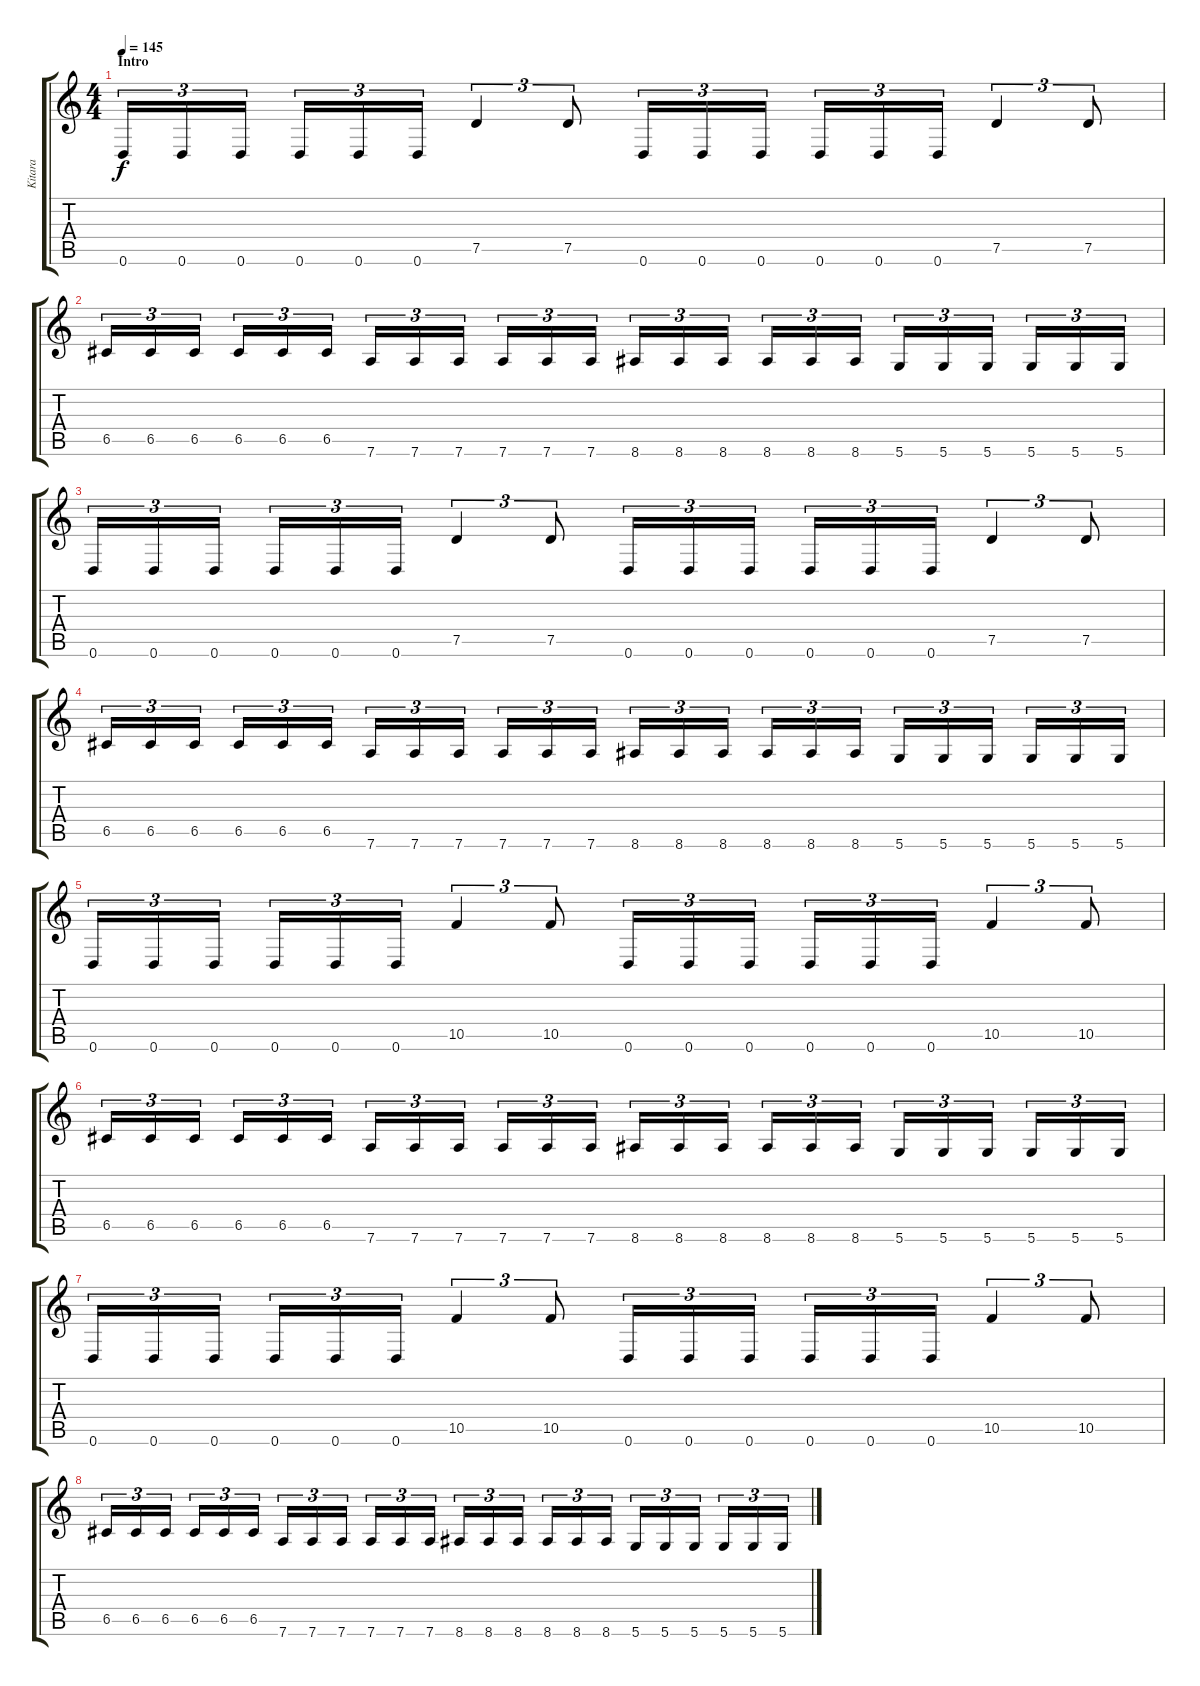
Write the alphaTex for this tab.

\track ("Kitara" "Kitara") {instrument distortionguitar}
\staff {score tabs}
\tuning (D4 A3 F3 C3 G2 D2) {hide}
\ts (4 4)
\section ("" "Intro")
\tempo 145
\clef g2
\ks c
0.6.16{tu (3 2) dy f instrument distortionguitar} 0.6.16{tu (3 2)} 0.6.16{tu (3 2)} 0.6.16{tu (3 2)} 0.6.16{tu (3 2)} 0.6.16{tu (3 2)} 7.5.4{tu (3 2)} 7.5.8{tu (3 2)} 0.6.16{tu (3 2)} 0.6.16{tu (3 2)} 0.6.16{tu (3 2)} 0.6.16{tu (3 2)} 0.6.16{tu (3 2)} 0.6.16{tu (3 2)} 7.5.4{tu (3 2)} 7.5.8{tu (3 2)} |
6.5.16{tu (3 2)} 6.5.16{tu (3 2)} 6.5.16{tu (3 2)} 6.5.16{tu (3 2)} 6.5.16{tu (3 2)} 6.5.16{tu (3 2)} 7.6.16{tu (3 2)} 7.6.16{tu (3 2)} 7.6.16{tu (3 2)} 7.6.16{tu (3 2)} 7.6.16{tu (3 2)} 7.6.16{tu (3 2)} 8.6.16{tu (3 2)} 8.6.16{tu (3 2)} 8.6.16{tu (3 2)} 8.6.16{tu (3 2)} 8.6.16{tu (3 2)} 8.6.16{tu (3 2)} 5.6.16{tu (3 2)} 5.6.16{tu (3 2)} 5.6.16{tu (3 2)} 5.6.16{tu (3 2)} 5.6.16{tu (3 2)} 5.6.16{tu (3 2)} |
0.6.16{tu (3 2)} 0.6.16{tu (3 2)} 0.6.16{tu (3 2)} 0.6.16{tu (3 2)} 0.6.16{tu (3 2)} 0.6.16{tu (3 2)} 7.5.4{tu (3 2)} 7.5.8{tu (3 2)} 0.6.16{tu (3 2)} 0.6.16{tu (3 2)} 0.6.16{tu (3 2)} 0.6.16{tu (3 2)} 0.6.16{tu (3 2)} 0.6.16{tu (3 2)} 7.5.4{tu (3 2)} 7.5.8{tu (3 2)} |
6.5.16{tu (3 2)} 6.5.16{tu (3 2)} 6.5.16{tu (3 2)} 6.5.16{tu (3 2)} 6.5.16{tu (3 2)} 6.5.16{tu (3 2)} 7.6.16{tu (3 2)} 7.6.16{tu (3 2)} 7.6.16{tu (3 2)} 7.6.16{tu (3 2)} 7.6.16{tu (3 2)} 7.6.16{tu (3 2)} 8.6.16{tu (3 2)} 8.6.16{tu (3 2)} 8.6.16{tu (3 2)} 8.6.16{tu (3 2)} 8.6.16{tu (3 2)} 8.6.16{tu (3 2)} 5.6.16{tu (3 2)} 5.6.16{tu (3 2)} 5.6.16{tu (3 2)} 5.6.16{tu (3 2)} 5.6.16{tu (3 2)} 5.6.16{tu (3 2)} |
0.6.16{tu (3 2)} 0.6.16{tu (3 2)} 0.6.16{tu (3 2)} 0.6.16{tu (3 2)} 0.6.16{tu (3 2)} 0.6.16{tu (3 2)} 10.5.4{tu (3 2)} 10.5.8{tu (3 2)} 0.6.16{tu (3 2)} 0.6.16{tu (3 2)} 0.6.16{tu (3 2)} 0.6.16{tu (3 2)} 0.6.16{tu (3 2)} 0.6.16{tu (3 2)} 10.5.4{tu (3 2)} 10.5.8{tu (3 2)} |
6.5.16{tu (3 2)} 6.5.16{tu (3 2)} 6.5.16{tu (3 2)} 6.5.16{tu (3 2)} 6.5.16{tu (3 2)} 6.5.16{tu (3 2)} 7.6.16{tu (3 2)} 7.6.16{tu (3 2)} 7.6.16{tu (3 2)} 7.6.16{tu (3 2)} 7.6.16{tu (3 2)} 7.6.16{tu (3 2)} 8.6.16{tu (3 2)} 8.6.16{tu (3 2)} 8.6.16{tu (3 2)} 8.6.16{tu (3 2)} 8.6.16{tu (3 2)} 8.6.16{tu (3 2)} 5.6.16{tu (3 2)} 5.6.16{tu (3 2)} 5.6.16{tu (3 2)} 5.6.16{tu (3 2)} 5.6.16{tu (3 2)} 5.6.16{tu (3 2)} |
0.6.16{tu (3 2)} 0.6.16{tu (3 2)} 0.6.16{tu (3 2)} 0.6.16{tu (3 2)} 0.6.16{tu (3 2)} 0.6.16{tu (3 2)} 10.5.4{tu (3 2)} 10.5.8{tu (3 2)} 0.6.16{tu (3 2)} 0.6.16{tu (3 2)} 0.6.16{tu (3 2)} 0.6.16{tu (3 2)} 0.6.16{tu (3 2)} 0.6.16{tu (3 2)} 10.5.4{tu (3 2)} 10.5.8{tu (3 2)} |
6.5.16{tu (3 2)} 6.5.16{tu (3 2)} 6.5.16{tu (3 2)} 6.5.16{tu (3 2)} 6.5.16{tu (3 2)} 6.5.16{tu (3 2)} 7.6.16{tu (3 2)} 7.6.16{tu (3 2)} 7.6.16{tu (3 2)} 7.6.16{tu (3 2)} 7.6.16{tu (3 2)} 7.6.16{tu (3 2)} 8.6.16{tu (3 2)} 8.6.16{tu (3 2)} 8.6.16{tu (3 2)} 8.6.16{tu (3 2)} 8.6.16{tu (3 2)} 8.6.16{tu (3 2)} 5.6.16{tu (3 2)} 5.6.16{tu (3 2)} 5.6.16{tu (3 2)} 5.6.16{tu (3 2)} 5.6.16{tu (3 2)} 5.6.16{tu (3 2)}
